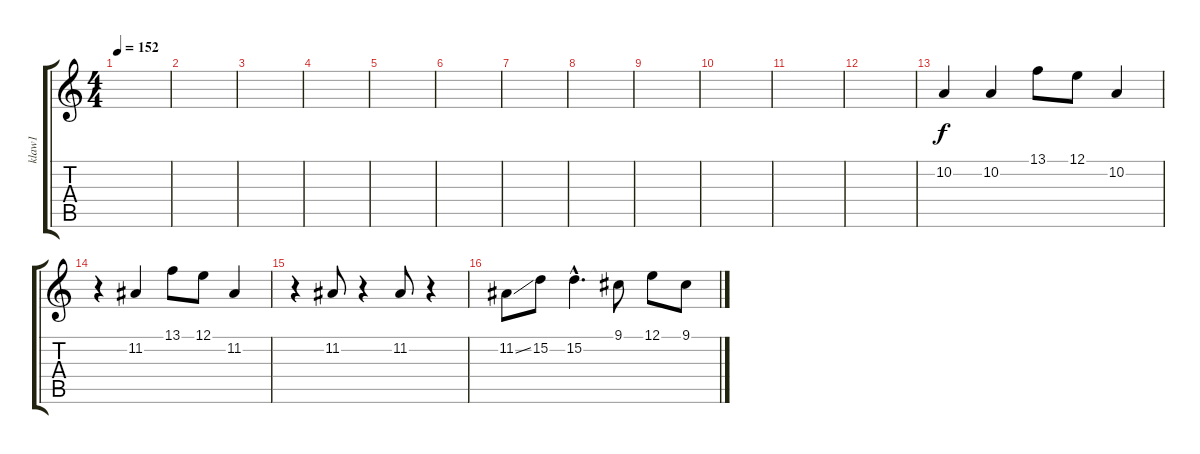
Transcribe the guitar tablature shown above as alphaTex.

\track ("klaw1" "klaw1") {instrument recorder}
\staff {score tabs}
\tuning (E4 B3 G3 D3 A2 E2) {hide}
\ts (4 4)
\tempo 152
\clef g2
\ks c
|
|
|
|
|
|
|
|
|
|
|
|
10.2.4 10.2.4 13.1.8 12.1.8 10.2.4 |
r.4 11.2.4 13.1.8 12.1.8 11.2.4 |
r.4 11.2.8 r.4 11.2.8 r.4 |
11.2{ss}.8 15.2.8 15.2{hac}.4{d} 9.1.8 12.1.8 9.1.8
